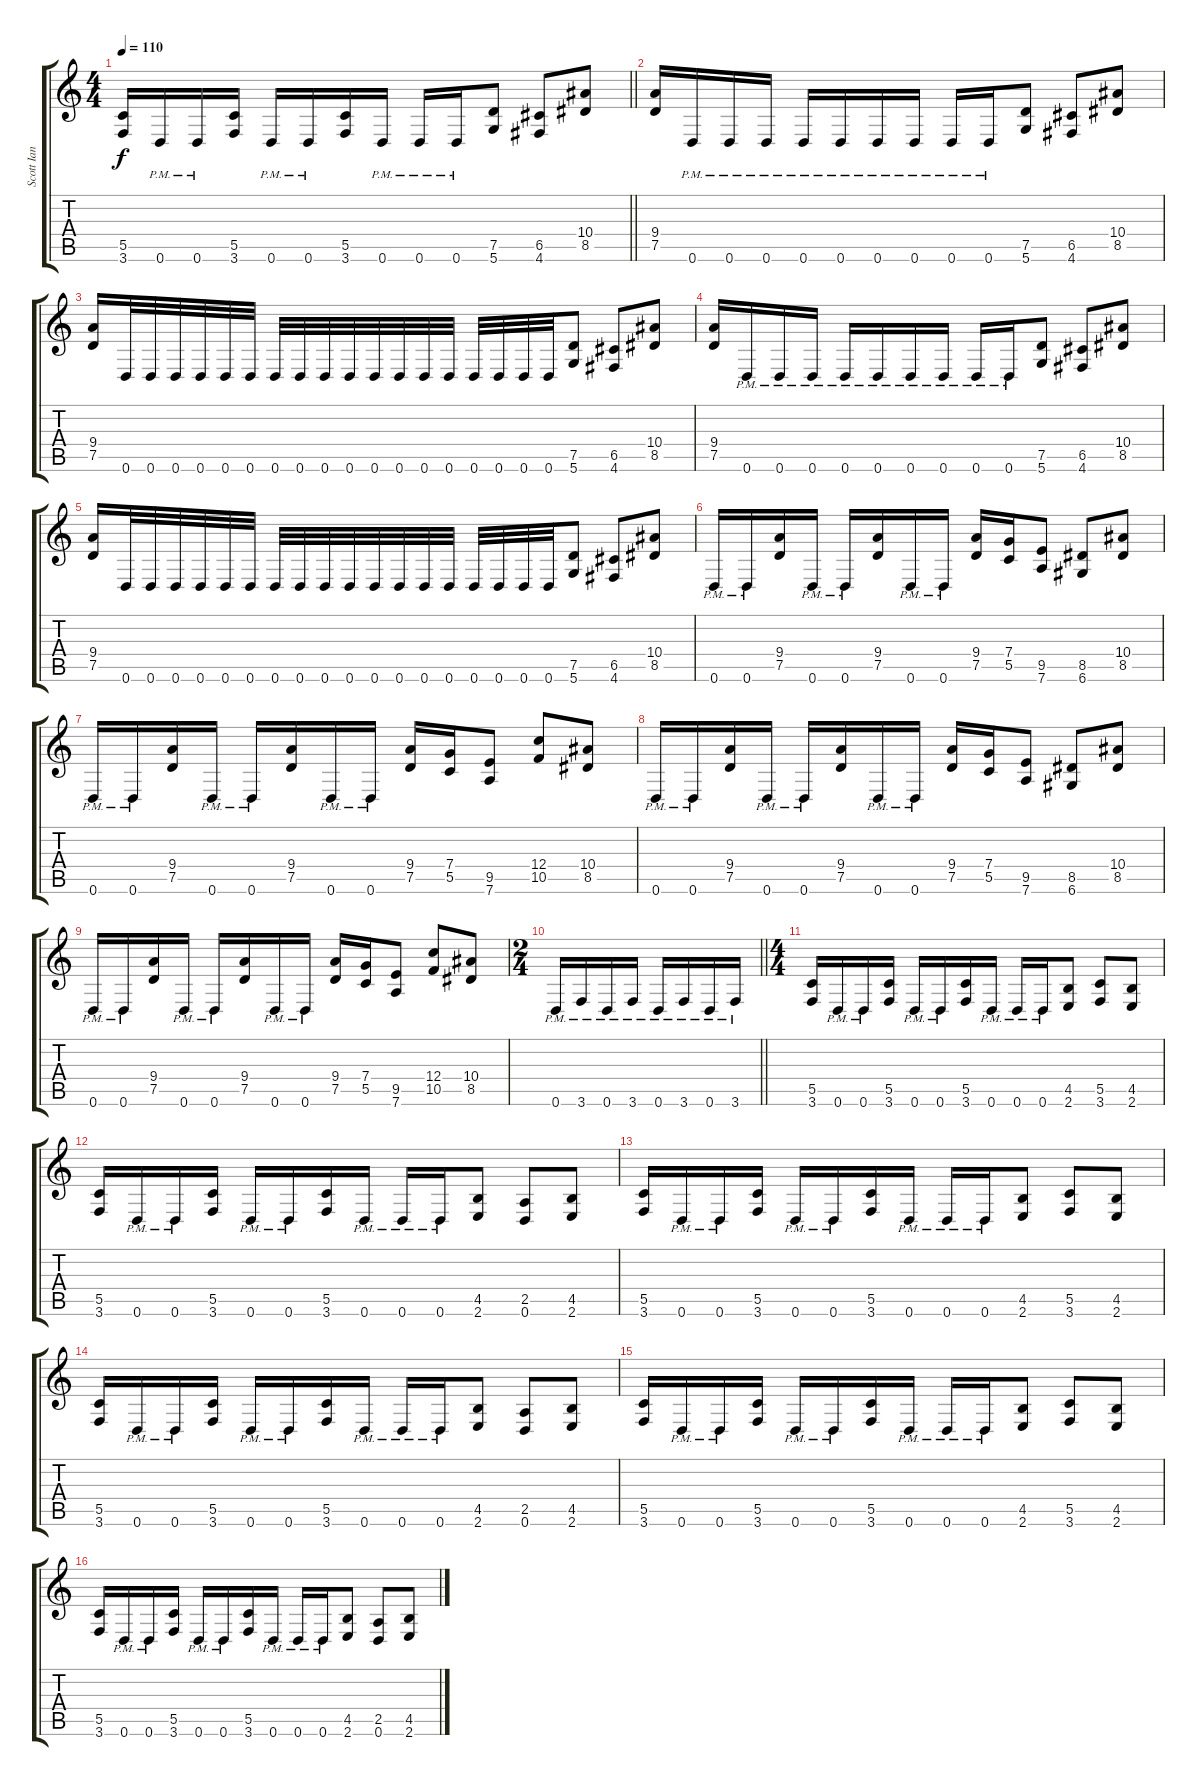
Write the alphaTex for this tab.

\track ("Scott Ian" "Scott Ian") {instrument distortionguitar}
\staff {score tabs}
\tuning (D4 A3 F3 C3 G2 D2) {hide}
\ts (4 4)
\tempo 110
\clef g2
\barLineRight lightlight
\ks c
(5.5 3.6).16{dy f} 0.6{pm}.16 0.6{pm}.16 (5.5 3.6).16 0.6{pm}.16 0.6{pm}.16 (5.5 3.6).16 0.6{pm}.16 0.6{pm}.16 0.6{pm}.16 (7.5 5.6).8 (6.5 4.6).8 (10.4 8.5).8 |
(9.4 7.5).16 0.6{pm}.16 0.6{pm}.16 0.6{pm}.16 0.6{pm}.16 0.6{pm}.16 0.6{pm}.16 0.6{pm}.16 0.6{pm}.16 0.6{pm}.16 (7.5 5.6).8 (6.5 4.6).8 (10.4 8.5).8 |
(9.4 7.5).16 0.6.32 0.6.32 0.6.32 0.6.32 0.6.32 0.6.32 0.6.32 0.6.32 0.6.32 0.6.32 0.6.32 0.6.32 0.6.32 0.6.32 0.6.32 0.6.32 0.6.32 0.6.32 (7.5 5.6).8 (6.5 4.6).8 (10.4 8.5).8 |
(9.4 7.5).16 0.6{pm}.16 0.6{pm}.16 0.6{pm}.16 0.6{pm}.16 0.6{pm}.16 0.6{pm}.16 0.6{pm}.16 0.6{pm}.16 0.6{pm}.16 (7.5 5.6).8 (6.5 4.6).8 (10.4 8.5).8 |
(9.4 7.5).16 0.6.32 0.6.32 0.6.32 0.6.32 0.6.32 0.6.32 0.6.32 0.6.32 0.6.32 0.6.32 0.6.32 0.6.32 0.6.32 0.6.32 0.6.32 0.6.32 0.6.32 0.6.32 (7.5 5.6).8 (6.5 4.6).8 (10.4 8.5).8 |
0.6{pm}.16 0.6{pm}.16 (9.4 7.5).16 0.6{pm}.16 0.6{pm}.16 (9.4 7.5).16 0.6{pm}.16 0.6{pm}.16 (9.4 7.5).16 (7.4 5.5).16 (9.5 7.6).8 (8.5 6.6).8 (10.4 8.5).8 |
0.6{pm}.16 0.6{pm}.16 (9.4 7.5).16 0.6{pm}.16 0.6{pm}.16 (9.4 7.5).16 0.6{pm}.16 0.6{pm}.16 (9.4 7.5).16 (7.4 5.5).16 (9.5 7.6).8 (12.4 10.5).8 (10.4 8.5).8 |
0.6{pm}.16 0.6{pm}.16 (9.4 7.5).16 0.6{pm}.16 0.6{pm}.16 (9.4 7.5).16 0.6{pm}.16 0.6{pm}.16 (9.4 7.5).16 (7.4 5.5).16 (9.5 7.6).8 (8.5 6.6).8 (10.4 8.5).8 |
0.6{pm}.16 0.6{pm}.16 (9.4 7.5).16 0.6{pm}.16 0.6{pm}.16 (9.4 7.5).16 0.6{pm}.16 0.6{pm}.16 (9.4 7.5).16 (7.4 5.5).16 (9.5 7.6).8 (12.4 10.5).8 (10.4 8.5).8 |
\ts (2 4)
\barLineRight lightlight
0.6{pm}.16 3.6{pm}.16 0.6{pm}.16 3.6{pm}.16 0.6{pm}.16 3.6{pm}.16 0.6{pm}.16 3.6{pm}.16 |
\ts (4 4)
(5.5 3.6).16 0.6{pm}.16 0.6{pm}.16 (5.5 3.6).16 0.6{pm}.16 0.6{pm}.16 (5.5 3.6).16 0.6{pm}.16 0.6{pm}.16 0.6{pm}.16 (4.5 2.6).8 (5.5 3.6).8 (4.5 2.6).8 |
(5.5 3.6).16 0.6{pm}.16 0.6{pm}.16 (5.5 3.6).16 0.6{pm}.16 0.6{pm}.16 (5.5 3.6).16 0.6{pm}.16 0.6{pm}.16 0.6{pm}.16 (4.5 2.6).8 (2.5 0.6).8 (4.5 2.6).8 |
(5.5 3.6).16 0.6{pm}.16 0.6{pm}.16 (5.5 3.6).16 0.6{pm}.16 0.6{pm}.16 (5.5 3.6).16 0.6{pm}.16 0.6{pm}.16 0.6{pm}.16 (4.5 2.6).8 (5.5 3.6).8 (4.5 2.6).8 |
(5.5 3.6).16 0.6{pm}.16 0.6{pm}.16 (5.5 3.6).16 0.6{pm}.16 0.6{pm}.16 (5.5 3.6).16 0.6{pm}.16 0.6{pm}.16 0.6{pm}.16 (4.5 2.6).8 (2.5 0.6).8 (4.5 2.6).8 |
(5.5 3.6).16 0.6{pm}.16 0.6{pm}.16 (5.5 3.6).16 0.6{pm}.16 0.6{pm}.16 (5.5 3.6).16 0.6{pm}.16 0.6{pm}.16 0.6{pm}.16 (4.5 2.6).8 (5.5 3.6).8 (4.5 2.6).8 |
(5.5 3.6).16 0.6{pm}.16 0.6{pm}.16 (5.5 3.6).16 0.6{pm}.16 0.6{pm}.16 (5.5 3.6).16 0.6{pm}.16 0.6{pm}.16 0.6{pm}.16 (4.5 2.6).8 (2.5 0.6).8 (4.5 2.6).8
